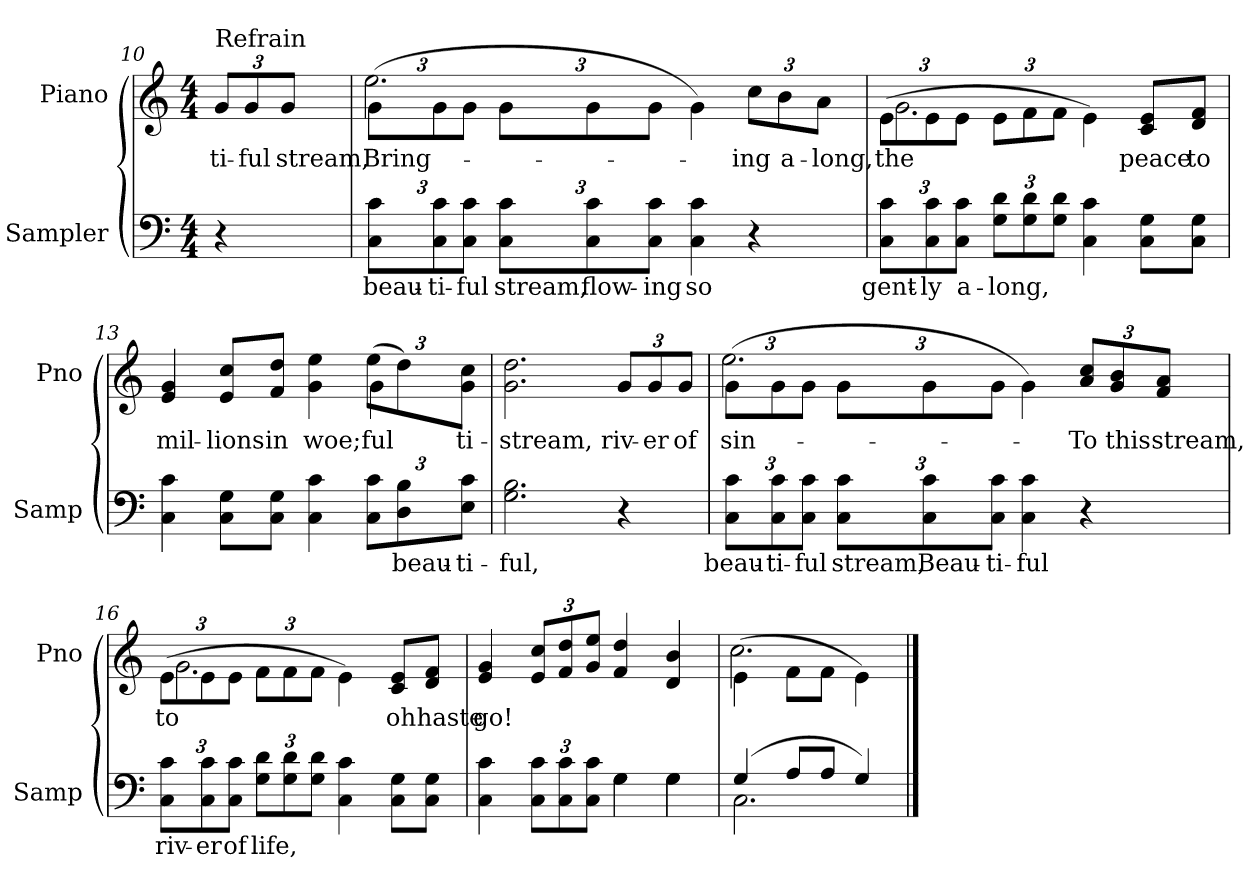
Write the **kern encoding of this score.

**kern	**text	**kern	**text
*part2	*part2	*part1	*part1
*staff2	*staff2	*staff1	*staff1
*I"Sampler	*	*I"Piano	*
*I'Samp	*	*I'Pno	*
*clefF4	*	*clefG2	*
*M4/4	*	*M4/4	*
=10	=10	=10	=10
!	!	!LO:TX:t=Refrain	!
4r	.	12g/L	-ti-
.	.	12g/	-ful
.	.	12g/J	stream,
=11	=11	=11	=11
*	*	*^	*
12C\ 12c\L	beau-	(12g\L	2.ee	Bring-
12C\ 12c\	-ti-	12g\	.	.
12C\ 12c\J	-ful	12g\J	.	.
12C\ 12c\L	stream,	12g\L	.	.
12C\ 12c\	flow-	12g\	.	.
12C\ 12c\J	-ing	12g\J	.	.
4C 4c	so	4g\)	.	.
4r	.	12cc\L	4ryy	-ing
.	.	12b\	.	a-
.	.	12a\J	.	-long,
=12	=12	=12	=12	=12
12C\ 12c\L	gent-	(12e\L	2.g	the
12C\ 12c\	-ly	12e\	.	.
12C\ 12c\J	a-	12e\J	.	.
12G\ 12d\L	-long,	12e\L	.	.
12G\ 12d\	.	12f\	.	.
12G\ 12d\J	.	12f\J	.	.
4C 4c	.	4e\)	.	.
8C\ 8G\L	.	8c/ 8e/L	4ryy	peace
8C\ 8G\J	.	8d/ 8f/J	.	to
=13	=13	=13	=13	=13
4C 4c	.	4e 4g	2.ryy	mil-
8C\ 8G\L	.	8e/ 8cc/L	.	-lions
8C\ 8G\J	.	8f/ 8dd/J	.	in
4C 4c	.	4g 4ee	.	woe;
12C\ 12c\L	.	(12ee\L	4g	-ful
12D\ 12B\	beau-	12dd\)	.	.
12E\ 12c\J	-ti-	12g\ 12cc\J	.	-ti-
*	*	*v	*v	*
=14	=14	=14	=14
2.G 2.B	-ful,	2.g 2.dd	stream,
4r	.	12g/L	riv-
.	.	12g/	-er
.	.	12g/J	of
=15	=15	=15	=15
*	*	*^	*
12C\ 12c\L	beau-	(12g\L	2.ee	sin-
12C\ 12c\	-ti-	12g\	.	.
12C\ 12c\J	-ful	12g\J	.	.
12C\ 12c\L	stream,	12g\L	.	.
12C\ 12c\	Beau-	12g\	.	.
12C\ 12c\J	-ti-	12g\J	.	.
4C 4c	-ful	4g\)	.	.
4r	.	12a/ 12cc/L	4ryy	To
.	.	12g/ 12b/	.	this
.	.	12f/ 12a/J	.	stream,
=16	=16	=16	=16	=16
12C\ 12c\L	riv-	(12e\L	2.g	to
12C\ 12c\	-er	12e\	.	.
12C\ 12c\J	of	12e\J	.	.
12G\ 12d\L	life,	12f\L	.	.
12G\ 12d\	.	12f\	.	.
12G\ 12d\J	.	12f\J	.	.
4C 4c	.	4e\)	.	.
8C\ 8G\L	.	8c/ 8e/L	4ryy	oh
8C\ 8G\J	.	8d/ 8f/J	.	haste
*	*	*v	*v	*
=17	=17	=17	=17
*^	*	*	*
4C 4c	2ryy	.	4e 4g	go!
12C\ 12c\L	.	.	12e/ 12cc/L	.
12C\ 12c\	.	.	12f/ 12dd/	.
12C\ 12c\J	.	.	12g/ 12ee/J	.
4G\	4G	.	4f 4dd	.
4G\	4G	.	4d 4b	.
=18	=18	=18	=18	=18
*	*	*	*^	*
(4G/	2.C	.	(4e\	2.cc	.
8A/L	.	.	8f\L	.	.
8A/J	.	.	8f\J	.	.
4G)	.	.	4e\)	.	.
*v	*v	*	*	*	*
*	*	*v	*v	*
==	==	==	==
*-	*-	*-	*-
